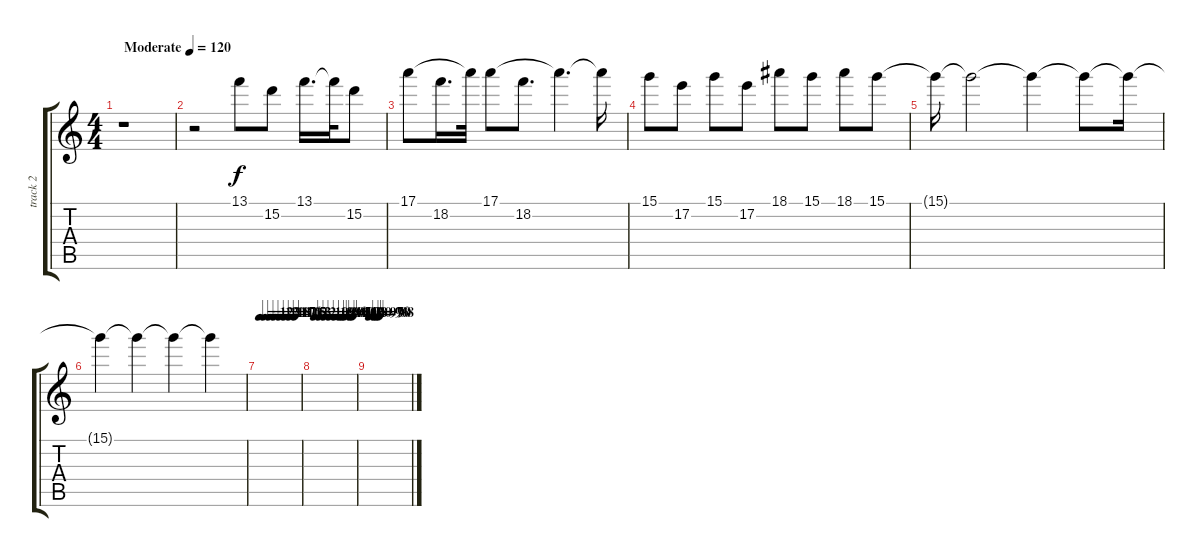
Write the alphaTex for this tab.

\track ("track 2" "track 2") {instrument contrabass}
\staff {score tabs}
\tuning (E4 B3 G3 D3 A2 E2) {hide}
\ts (4 4)
\tempo (120 "Moderate")
\clef g2
\ks c
r.1{dy f instrument contrabass} |
r.2 13.1.8 15.2.8 13.1.16{d} 13.1{t}.32 15.2.8 |
17.1.8 18.2.16{d} 17.1{t}.32 17.1.8 18.2.8{d} 17.1{t}.4{d} 17.1{t}.16 |
15.1.8 17.2.8 15.1.8 17.2.8 18.1.8 15.1.8 18.1.8 15.1.8 |
15.1{t}.16 15.1{t}.2 15.1{t}.4 15.1{t}.8 15.1{t}.16 |
15.1{t}.4 15.1{t}.4 15.1{t}.4 15.1{t}.4 |
\tempo 122
\tempo (120 0.125)
\tempo (118 0.25)
\tempo (117 0.375)
\tempo (116 0.5)
\tempo (115 0.625)
\tempo (113 0.75)
\tempo (112 0.875)
|
\tempo 109
\tempo (108 0.125)
\tempo (106 0.25)
\tempo (105 0.375)
\tempo (104 0.5)
\tempo (103 0.625)
\tempo (102 0.6875)
\tempo (101 0.75)
\tempo (100 0.875)
\tempo (98 0.9375)
|
\tempo 97
\tempo (96 0.125)
\tempo (90 0.1875)
\tempo (88 0.25)
